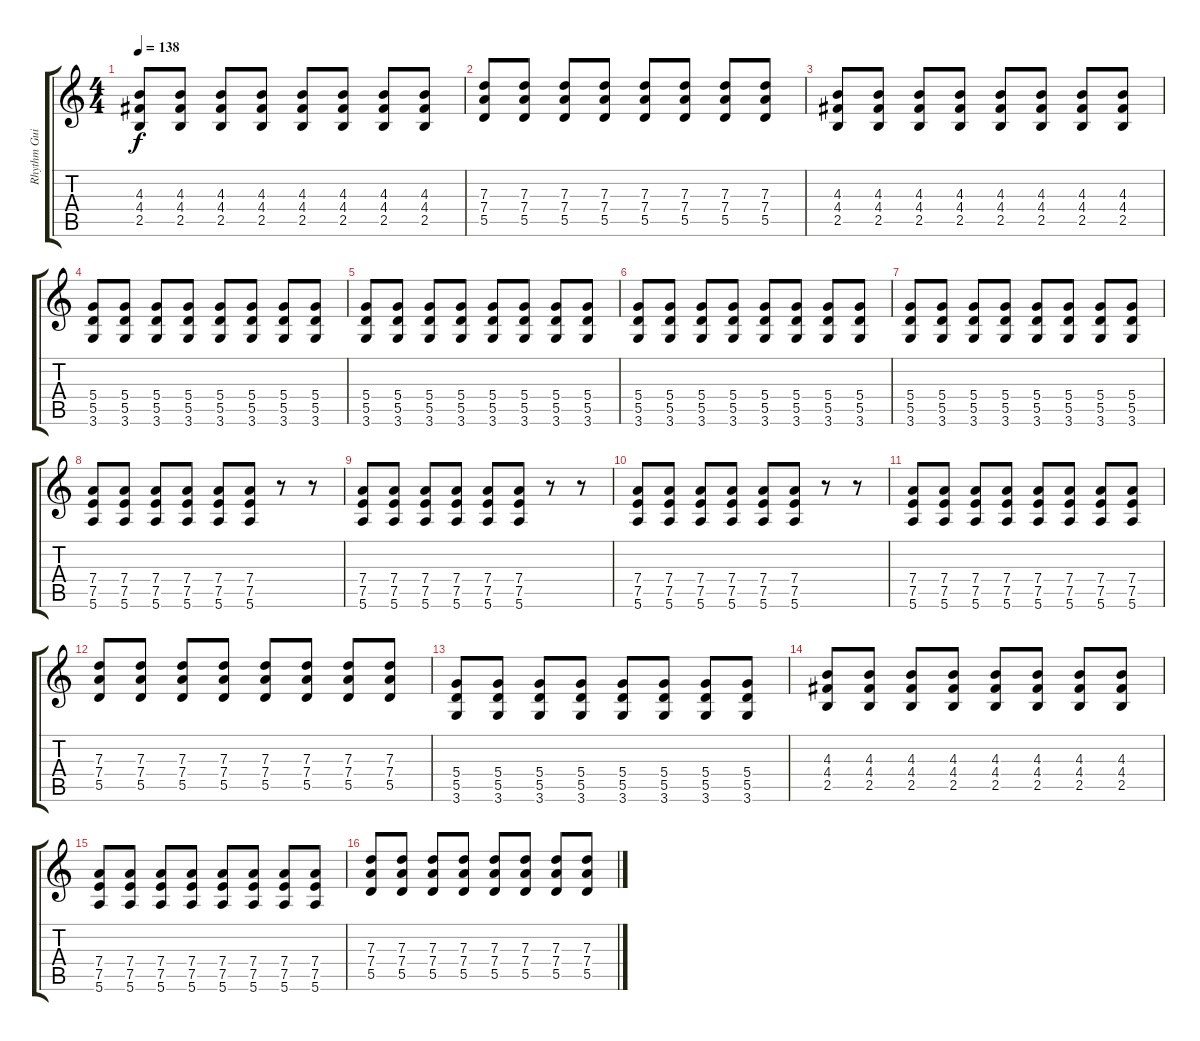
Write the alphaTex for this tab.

\track ("Rhythm Guitar" "Rhythm Gui") {instrument overdrivenguitar}
\staff {score tabs}
\tuning (E4 B3 G3 D3 A2 E2) {hide}
\ts (4 4)
\tempo 138
\clef g2
\ks c
(4.3 4.4 2.5).8{dy f} (4.3 4.4 2.5).8 (4.3 4.4 2.5).8 (4.3 4.4 2.5).8 (4.3 4.4 2.5).8 (4.3 4.4 2.5).8 (4.3 4.4 2.5).8 (4.3 4.4 2.5).8 |
(7.3 7.4 5.5).8 (7.3 7.4 5.5).8 (7.3 7.4 5.5).8 (7.3 7.4 5.5).8 (7.3 7.4 5.5).8 (7.3 7.4 5.5).8 (7.3 7.4 5.5).8 (7.3 7.4 5.5).8 |
(4.3 4.4 2.5).8 (4.3 4.4 2.5).8 (4.3 4.4 2.5).8 (4.3 4.4 2.5).8 (4.3 4.4 2.5).8 (4.3 4.4 2.5).8 (4.3 4.4 2.5).8 (4.3 4.4 2.5).8 |
(5.4 5.5 3.6).8 (5.4 5.5 3.6).8 (5.4 5.5 3.6).8 (5.4 5.5 3.6).8 (5.4 5.5 3.6).8 (5.4 5.5 3.6).8 (5.4 5.5 3.6).8 (5.4 5.5 3.6).8 |
(5.4 5.5 3.6).8 (5.4 5.5 3.6).8 (5.4 5.5 3.6).8 (5.4 5.5 3.6).8 (5.4 5.5 3.6).8 (5.4 5.5 3.6).8 (5.4 5.5 3.6).8 (5.4 5.5 3.6).8 |
(5.4 5.5 3.6).8 (5.4 5.5 3.6).8 (5.4 5.5 3.6).8 (5.4 5.5 3.6).8 (5.4 5.5 3.6).8 (5.4 5.5 3.6).8 (5.4 5.5 3.6).8 (5.4 5.5 3.6).8 |
(5.4 5.5 3.6).8 (5.4 5.5 3.6).8 (5.4 5.5 3.6).8 (5.4 5.5 3.6).8 (5.4 5.5 3.6).8 (5.4 5.5 3.6).8 (5.4 5.5 3.6).8 (5.4 5.5 3.6).8 |
(7.4 7.5 5.6).8 (7.4 7.5 5.6).8 (7.4 7.5 5.6).8 (7.4 7.5 5.6).8 (7.4 7.5 5.6).8 (7.4 7.5 5.6).8 r.8 r.8 |
(7.4 7.5 5.6).8 (7.4 7.5 5.6).8 (7.4 7.5 5.6).8 (7.4 7.5 5.6).8 (7.4 7.5 5.6).8 (7.4 7.5 5.6).8 r.8 r.8 |
(7.4 7.5 5.6).8 (7.4 7.5 5.6).8 (7.4 7.5 5.6).8 (7.4 7.5 5.6).8 (7.4 7.5 5.6).8 (7.4 7.5 5.6).8 r.8 r.8 |
(7.4 7.5 5.6).8 (7.4 7.5 5.6).8 (7.4 7.5 5.6).8 (7.4 7.5 5.6).8 (7.4 7.5 5.6).8 (7.4 7.5 5.6).8 (7.4 7.5 5.6).8 (7.4 7.5 5.6).8 |
(7.3 7.4 5.5).8 (7.3 7.4 5.5).8 (7.3 7.4 5.5).8 (7.3 7.4 5.5).8 (7.3 7.4 5.5).8 (7.3 7.4 5.5).8 (7.3 7.4 5.5).8 (7.3 7.4 5.5).8 |
(5.4 5.5 3.6).8 (5.4 5.5 3.6).8 (5.4 5.5 3.6).8 (5.4 5.5 3.6).8 (5.4 5.5 3.6).8 (5.4 5.5 3.6).8 (5.4 5.5 3.6).8 (5.4 5.5 3.6).8 |
(4.3 4.4 2.5).8 (4.3 4.4 2.5).8 (4.3 4.4 2.5).8 (4.3 4.4 2.5).8 (4.3 4.4 2.5).8 (4.3 4.4 2.5).8 (4.3 4.4 2.5).8 (4.3 4.4 2.5).8 |
(7.4 7.5 5.6).8 (7.4 7.5 5.6).8 (7.4 7.5 5.6).8 (7.4 7.5 5.6).8 (7.4 7.5 5.6).8 (7.4 7.5 5.6).8 (7.4 7.5 5.6).8 (7.4 7.5 5.6).8 |
(7.3 7.4 5.5).8 (7.3 7.4 5.5).8 (7.3 7.4 5.5).8 (7.3 7.4 5.5).8 (7.3 7.4 5.5).8 (7.3 7.4 5.5).8 (7.3 7.4 5.5).8 (7.3 7.4 5.5).8
